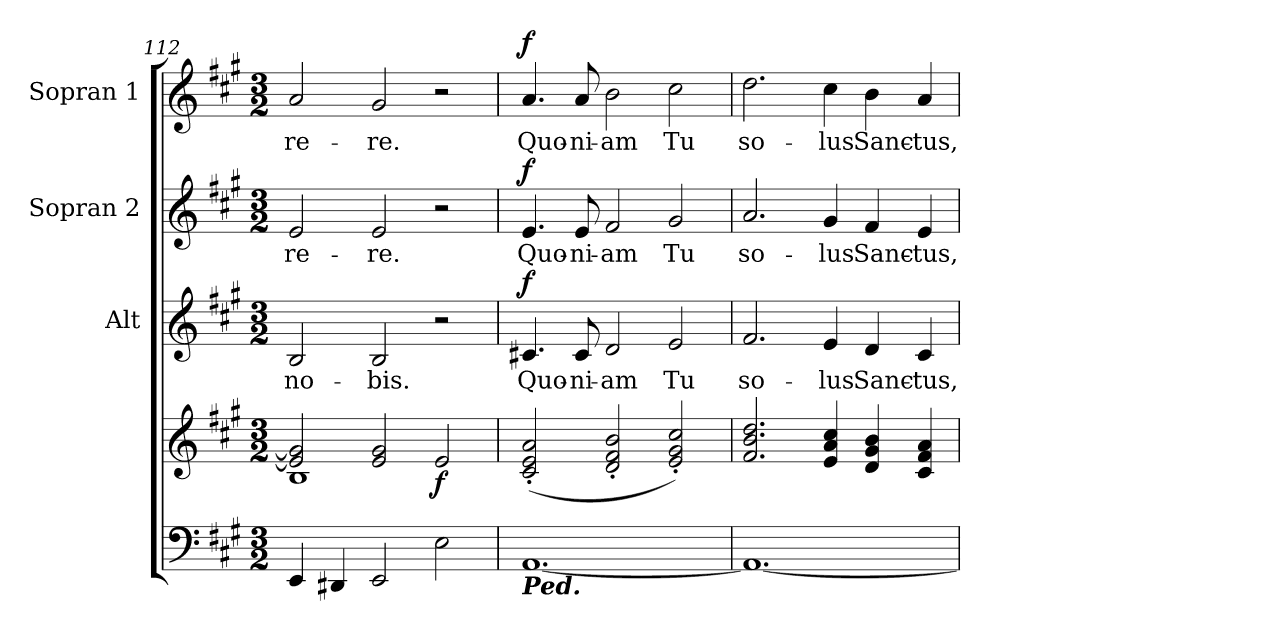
**kern	**kern	**dynam	**kern	**text	**dynam	**kern	**text	**dynam	**kern	**text	**dynam
*part4	*part4	*part4	*part3	*part3	*part3	*part2	*part2	*part2	*part1	*part1	*part1
*staff5	*staff4	*staff4/5	*staff3	*staff3	*staff3	*staff2	*staff2	*staff2	*staff1	*staff1	*staff1
*	*	*	*I"Alt	*	*	*I"Sopran 2	*	*	*I"Sopran 1	*	*
*	*	*	*I'A.	*	*	*I'S. 2	*	*	*I'S. 1	*	*
!!LO:LB:g=z
*clefF4	*clefG2	*	*clefG2	*	*	*clefG2	*	*	*clefG2	*	*
*k[f#c#g#]	*k[f#c#g#]	*	*k[f#c#g#]	*	*	*k[f#c#g#]	*	*	*k[f#c#g#]	*	*
*A:	*A:	*	*A:	*	*	*A:	*	*	*A:	*	*
*M3/2	*M3/2	*	*M3/2	*	*	*M3/2	*	*	*M3/2	*	*
=112	=112	=112	=112	=112	=112	=112	=112	=112	=112	=112	=112
*	*^	*	*	*	*	*	*	*	*	*	*
!	!	!	!	!	!LO:LY:b	!	!	!LO:LY:b	!	!	!LO:LY:b	!
4EE/	2e/] 2g#/]	1B	.	2B/	no-	.	2e/	-re-	.	2a/	-re-	.
4DD#X/	.	.	.	.	.	.	.	.	.	.	.	.
!	!	!	!	!	!LO:LY:b	!	!	!LO:LY:b	!	!	!LO:LY:b	!
2EE/	2e/ 2g#/	.	.	2B/	-bis.	.	2e/	-re.	.	2g#/	-re.	.
!	!	!	!LO:DY:b	!	!	!	!	!	!	!	!	!
2E\	2e/	2ryy	f	2r	.	.	2r	.	.	2r	.	.
=113	=113	=113	=113	=113	=113	=113	=113	=113	=113	=113	=113	=113
!LO:TX:b:Bi:t=Ped.	!	!	!	!	!	!	!	!	!	!	!	!
!	!	!	!	!	!LO:LY:b	!LO:DY:a	!	!LO:LY:b	!LO:DY:a	!	!LO:LY:b	!LO:DY:a
*	*v	*v	*	*	*	*	*	*	*	*	*	*
[1.AA	(<2c#/'< 2e/'< 2a/'<	.	4.c#X/	Quo-	f	4.e/	Quo-	f	4.a/	Quo-	f
!	!	!	!	!LO:LY:b	!	!	!LO:LY:b	!	!	!LO:LY:b	!
.	.	.	8c#/	-ni-	.	8e/	-ni-	.	8a/	-ni-	.
!	!	!	!	!LO:LY:b	!	!	!LO:LY:b	!	!	!LO:LY:b	!
.	2d/'< 2f#/'< 2b/'<	.	2d/	-am	.	2f#/	-am	.	2b\	-am	.
!	!	!	!	!LO:LY:b	!	!	!LO:LY:b	!	!	!LO:LY:b	!
.	2e/'< 2g#/'< 2cc#/'<)	.	2e/	Tu	.	2g#/	Tu	.	2cc#\	Tu	.
=114	=114	=114	=114	=114	=114	=114	=114	=114	=114	=114	=114
!	!	!	!	!LO:LY:b	!	!	!LO:LY:b	!	!	!LO:LY:b	!
1.AA_	2.f#/ 2.b/ 2.dd/	.	2.f#/	so-	.	2.a/	so-	.	2.dd\	so-	.
!	!	!	!	!LO:LY:b	!	!	!LO:LY:b	!	!	!LO:LY:b	!
.	4e/ 4a/ 4cc#/	.	4e/	-lus	.	4g#/	-lus	.	4cc#\	-lus	.
!	!	!	!	!LO:LY:b	!	!	!LO:LY:b	!	!	!LO:LY:b	!
.	4d/ 4g#/ 4b/	.	4d/	Sanc-	.	4f#/	Sanc-	.	4b\	Sanc-	.
!	!	!	!	!LO:LY:b	!	!	!LO:LY:b	!	!	!LO:LY:b	!
.	4c#/ 4f#/ 4a/	.	4c#/	-tus,	.	4e/	-tus,	.	4a/	-tus,	.
=	=	=	=	=	=	=	=	=	=	=	=
*-	*-	*-	*-	*-	*-	*-	*-	*-	*-	*-	*-
